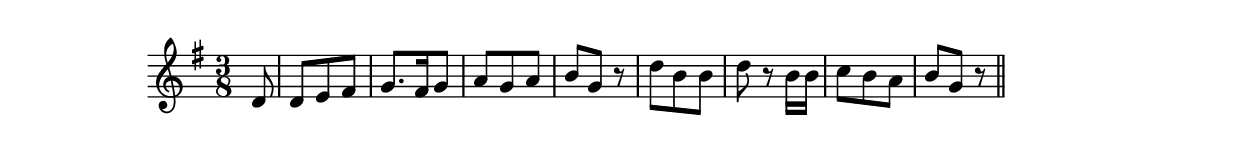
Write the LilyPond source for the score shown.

\version "2.19.49"
%{\header {
  title = "Beckoning the Pigeons"
  composer = "Froebel"
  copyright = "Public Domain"
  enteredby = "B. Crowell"
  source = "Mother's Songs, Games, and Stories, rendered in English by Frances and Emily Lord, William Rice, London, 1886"
}%}
\score{{\key g \major
\time 3/8
%{\tempo 8=100
%}\relative d' {
  \partial 8
  d8 | d e fis | g8. fis16 g8 | a g a | b g r | d' b b | d r b16 b | c8 b a | b g r
  \bar "||"
}
}}